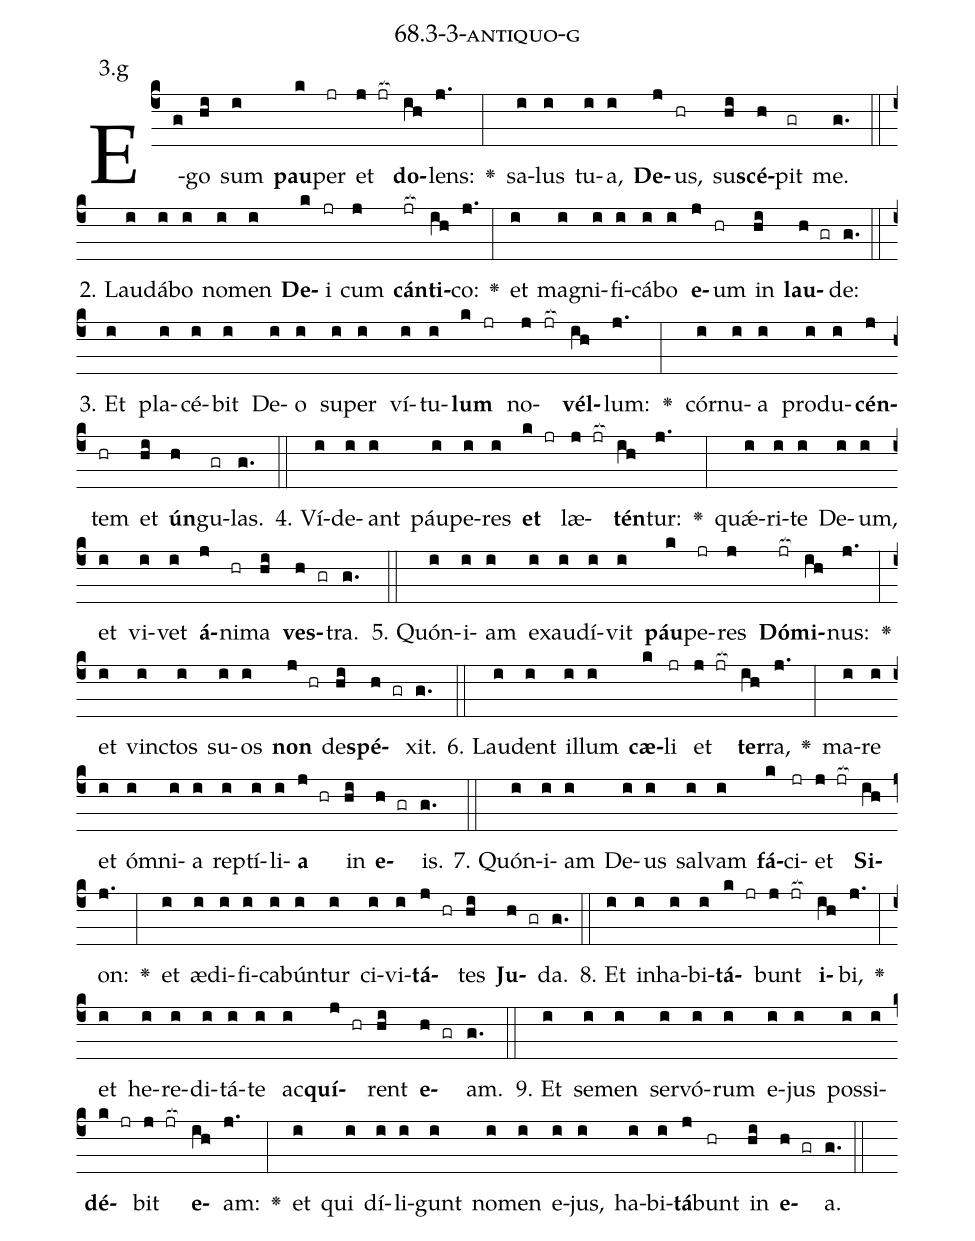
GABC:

name: 68.3-3-antiquo-g;
annotation: 3.g;
%%
(c4)E(g)go(hi) sum(i) <b>pau</b>(k)per(jr) et(j jr[ocb:1{]) <b>do</b>(ih[ocb:0}])lens:(j.) <v>\greheightstar</v>(:) sa(i)lus(i) tu(i)a,(i) <b>De</b>(j)us,(hr) su(hi)<b>scé</b>(h)pit(gr) me.(g.) (::)
2. Lau(i)dá(i)bo(i) no(i)men(i) <b>De</b>(k)i(jr) cum(j) <b>cán</b>(jr[ocb:1{])<b>ti</b>(ih[ocb:0}])co:(j.) <v>\greheightstar</v>(:) et(i) ma(i)gni(i)fi(i)cá(i)bo(i) <b>e</b>(j)um(hr) in(hi) <b>lau</b>(h gr)de:(g.) (::)
3. Et(i) pla(i)cé(i)bit(i) De(i)o(i) su(i)per(i) ví(i)tu(i)<b>lum</b>(k jr) no(j jr[ocb:1{])<b>vél</b>(ih[ocb:0}])lum:(j.) <v>\greheightstar</v>(:) cór(i)nu(i)a(i) pro(i)du(i)<b>cén</b>(j)tem(hr) et(hi) <b>ún</b>(h)gu(gr)las.(g.) (::)
4. Ví(i)de(i)ant(i) páu(i)pe(i)res(i) <b>et</b>(k jr) læ(j jr[ocb:1{])<b>tén</b>(ih[ocb:0}])tur:(j.) <v>\greheightstar</v>(:) quǽ(i)ri(i)te(i) De(i)um,(i) et(i) vi(i)vet(i) <b>á</b>(j)ni(hr)ma(hi) <b>ves</b>(h gr)tra.(g.) (::)
5. Quón(i)i(i)am(i) ex(i)au(i)dí(i)vit(i) <b>páu</b>(k)pe(jr)res(j) <b>Dó</b>(jr[ocb:1{])<b>mi</b>(ih[ocb:0}])nus:(j.) <v>\greheightstar</v>(:) et(i) vinc(i)tos(i) su(i)os(i) <b>non</b>(j hr) de(hi)<b>spé</b>(h gr)xit.(g.) (::)
6. Lau(i)dent(i) il(i)lum(i) <b>cæ</b>(k)li(jr) et(j jr[ocb:1{]) <b>ter</b>(ih[ocb:0}])ra,(j.) <v>\greheightstar</v>(:) ma(i)re(i) et(i) óm(i)ni(i)a(i) rep(i)tí(i)li(i)<b>a</b>(j hr) in(hi) <b>e</b>(h gr)is.(g.) (::)
7. Quón(i)i(i)am(i) De(i)us(i) sal(i)vam(i) <b>fá</b>(k)ci(jr)et(j jr[ocb:1{]) <b>Si</b>(ih[ocb:0}])on:(j.) <v>\greheightstar</v>(:) et(i) æ(i)di(i)fi(i)ca(i)bún(i)tur(i) ci(i)vi(i)<b>tá</b>(j hr)tes(hi) <b>Ju</b>(h gr)da.(g.) (::)
8. Et(i) in(i)ha(i)bi(i)<b>tá</b>(k jr)bunt(j jr[ocb:1{]) <b>i</b>(ih[ocb:0}])bi,(j.) <v>\greheightstar</v>(:) et(i) he(i)re(i)di(i)tá(i)te(i) ac(i)<b>quí</b>(j hr)rent(hi) <b>e</b>(h gr)am.(g.) (::)
9. Et(i) se(i)men(i) ser(i)vó(i)rum(i) e(i)jus(i) pos(i)si(i)<b>dé</b>(k jr)bit(j jr[ocb:1{]) <b>e</b>(ih[ocb:0}])am:(j.) <v>\greheightstar</v>(:) et(i) qui(i) dí(i)li(i)gunt(i) no(i)men(i) e(i)jus,(i) ha(i)bi(i)<b>tá</b>(j)bunt(hr) in(hi) <b>e</b>(h gr)a.(g.) (::)
